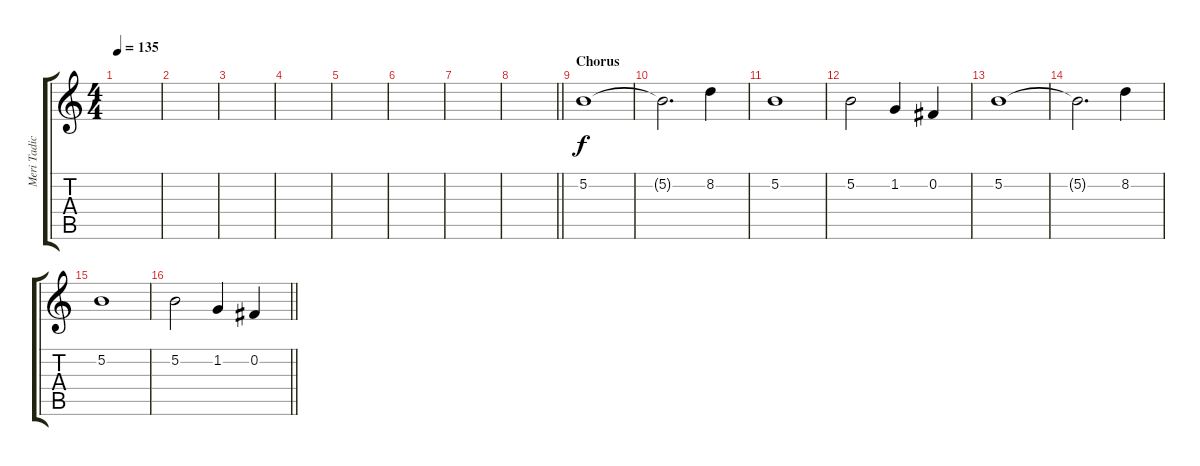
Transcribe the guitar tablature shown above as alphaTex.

\track ("Meri Tadic" "Meri Tadic") {instrument violin}
\staff {score tabs}
\tuning (B4 Gb4 D4 A3 E3 B2) {hide}
\ts (4 4)
\tempo 135
\clef g2
\ks c
|
|
|
|
|
|
|
\barLineRight lightlight
|
\section ("" "Chorus")
5.2.1 |
5.2{t}.2{d} 8.2.4 |
5.2.1 |
5.2.2 1.2.4 0.2.4 |
5.2.1 |
5.2{t}.2{d} 8.2.4 |
5.2.1 |
\barLineRight lightlight
5.2.2 1.2.4 0.2.4
